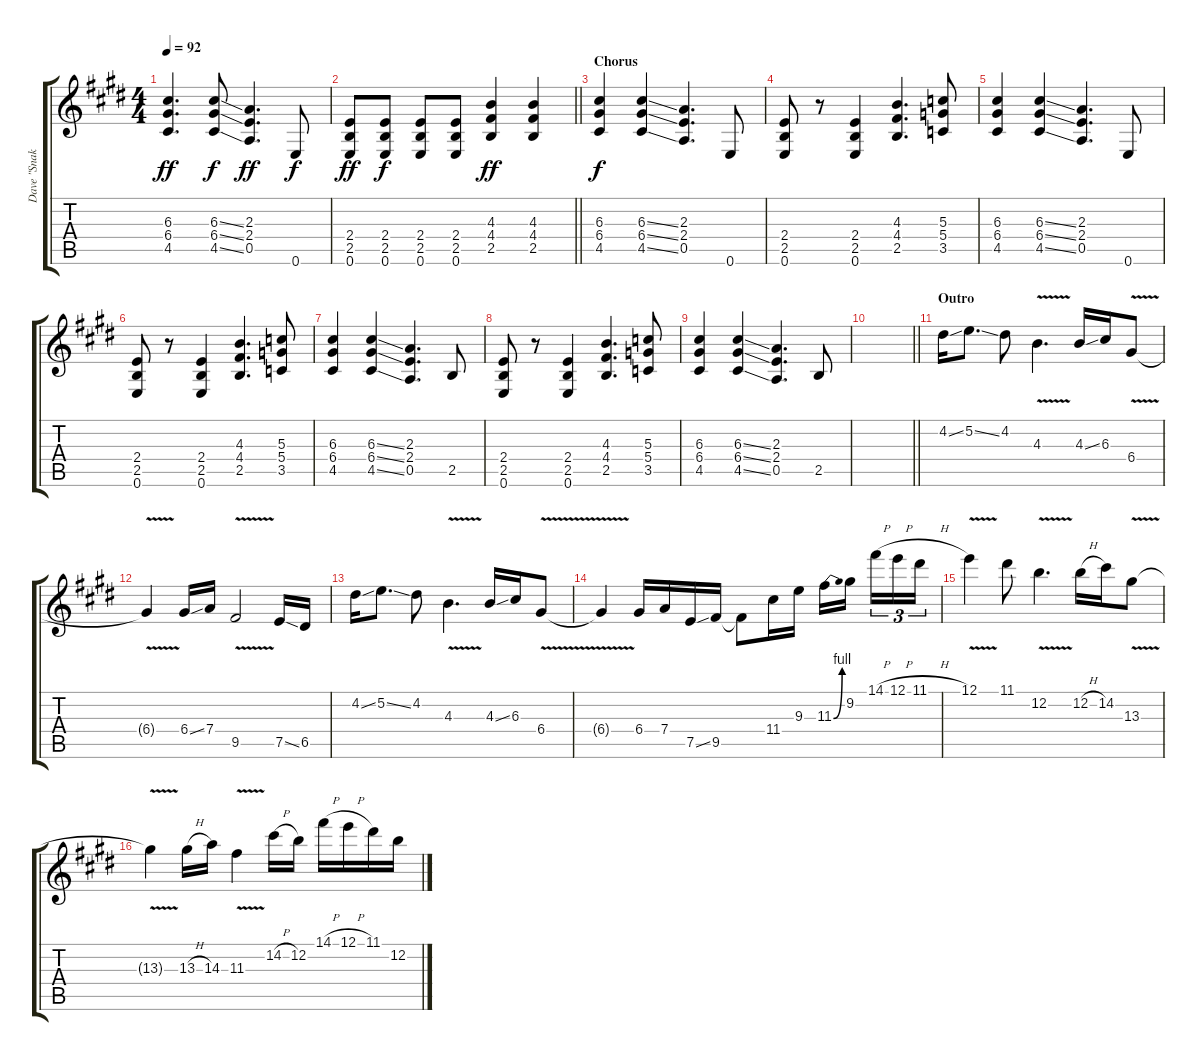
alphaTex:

\track ("Dave \"Snake\" Sabo" "Dave \"Snak") {instrument distortionguitar}
\staff {score tabs}
\tuning (E4 B3 G3 D3 A2 E2) {hide}
\ts (4 4)
\tempo 92
\clef g2
\ks e
(6.3 6.4 4.5).4{d dy ff} (6.3{ss} 6.4{ss} 4.5{ss}).8{dy f} (2.3 2.4 0.5).4{d dy ff} 0.6.8{dy f} |
\barLineRight lightlight
(2.4 2.5 0.6).8{dy ff} (2.4 2.5 0.6).8{dy f} (2.4 2.5 0.6).8 (2.4 2.5 0.6).8 (4.3 4.4 2.5).4{dy ff} (4.3 4.4 2.5).4 |
\section ("" "Chorus")
(6.3 6.4 4.5).4{dy f} (6.3{ss} 6.4{ss} 4.5{ss}).4 (2.3 2.4 0.5).4{d balance 2} 0.6.8 |
(2.4 2.5 0.6).8 r.8 (2.4 2.5 0.6).4 (4.3 4.4 2.5).4{d} (5.3 5.4 3.5).8 |
(6.3 6.4 4.5).4 (6.3{ss} 6.4{ss} 4.5{ss}).4 (2.3 2.4 0.5).4{d} 0.6.8 |
(2.4 2.5 0.6).8 r.8 (2.4 2.5 0.6).4 (4.3 4.4 2.5).4{d} (5.3 5.4 3.5).8 |
(6.3 6.4 4.5).4 (6.3{ss} 6.4{ss} 4.5{ss}).4 (2.3 2.4 0.5).4{d} 2.5.8 |
(2.4 2.5 0.6).8 r.8 (2.4 2.5 0.6).4 (4.3 4.4 2.5).4{d} (5.3 5.4 3.5).8 |
(6.3 6.4 4.5).4 (6.3{ss} 6.4{ss} 4.5{ss}).4 (2.3 2.4 0.5).4{d} 2.5.8 |
\barLineRight lightlight
|
\section ("" "Outro")
4.2{ss}.16{volume 15 balance 8 instrument distortionguitar} 5.2{ss}.8{d} 4.2.8 4.3{v}.4{d} 4.3{ss}.16 6.3.16 6.4{v}.8 |
6.4{t}.4 6.4{ss}.16 7.4.16 9.5{v}.2 7.5{ss}.16 6.5.16 |
4.2{ss}.16 5.2{ss}.8{d} 4.2.8 4.3{v}.4{d} 4.3{ss}.16 6.3.16 6.4{v}.8 |
6.4{t}.4 6.4.16 7.4.16 7.5{ss}.16 9.5.16 9.5{t}.8 11.4.16 9.3.16 11.3{be (bend 0 0 60 4)}.16 9.2.16{beam splitsecondary} 14.1{h}.16{tu (3 2)} 12.1{h}.16{tu (3 2)} 11.1{h}.16{tu (3 2)} |
12.1{v}.4 11.1.8 12.2{v}.4{d} 12.2{h}.16 14.2.16 13.3{v}.8 |
13.3{t}.4 13.3{h}.16 14.3.16 11.3{v}.4 14.2{h}.16 12.2.16 14.1{h}.16 12.1{h}.16 11.1.16 12.2.16
